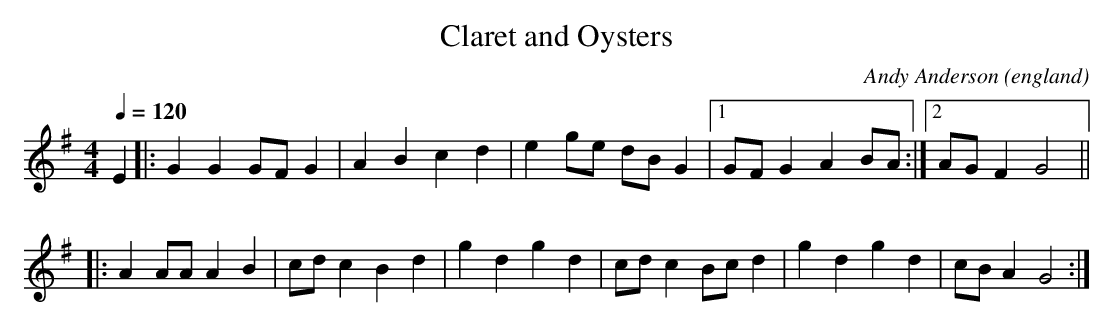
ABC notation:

X:1
T: Claret and Oysters
O:england
C: Andy Anderson
M: 4/4
L: 1/8
Q:1/4=120
K:G
E2 |: G2 G2 GF G2 | A2 B2 c2 d2 | e2 ge dB G2 \
|1 GF G2 A2 BA :|2 AG F2 G4 ||
|: A2 AA A2 B2 | cd c2 B2 d2 | g2 d2 g2 d2 | cd c2 Bc d2 | \
g2 d2 g2 d2 | cB A2 G4 :|
